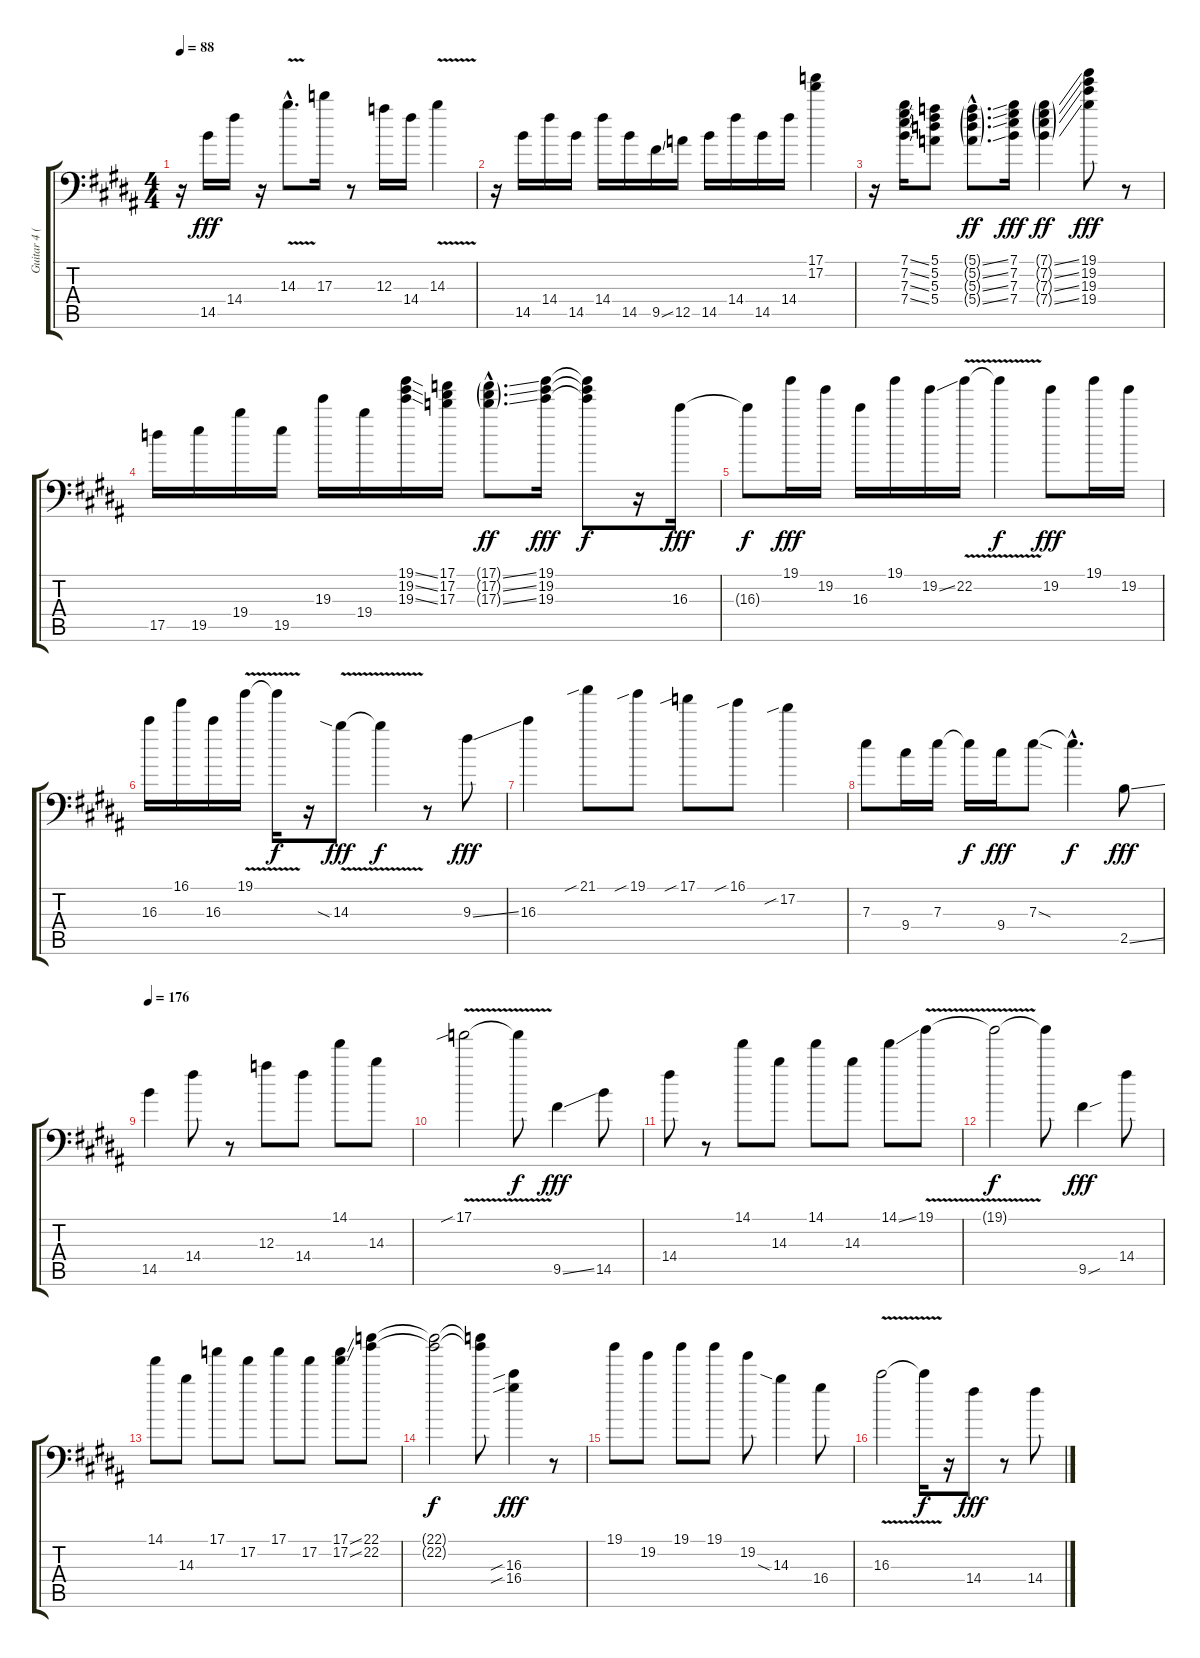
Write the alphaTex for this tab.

\track ("Guitar 4 (/w Slide)" "Guitar 4 (") {instrument overdrivenguitar}
\staff {score tabs}
\tuning (E4 Db4 A3 E3 A2 A1) {hide}
\ts (4 4)
\tempo 88
\clef f4
\ks b
r.16{dy fff} 14.5.16 14.4.16 r.16 14.3{v hac}.8{d} 17.3.16 r.8 12.3.16 14.4.16 14.3{v}.4 |
r.16 14.5.16 14.4.16 14.5.16 14.4.16 14.5.16 9.5{ss}.16 12.5.16 14.5.16 14.4.16 14.5.16 14.4.16 (17.1 17.2).4 |
r.16 (7.1{ss} 7.2{ss} 7.3{ss} 7.4{ss}).16 (5.1 5.2 5.3 5.4).8 (5.1{ss g hac} 5.2{ss g hac} 5.3{ss g hac} 5.4{ss g hac}).8{d dy ff} (7.1 7.2 7.3 7.4).16{dy fff} (7.1{ss g} 7.2{ss g} 7.3{ss g} 7.4{ss g}).4{dy ff} (19.1 19.2 19.3 19.4).8{dy fff} r.8 |
17.5.16 19.5.16 19.4.16 19.5.16 19.3.16 19.4.16 (19.1{ss} 19.2{ss} 19.3{ss}).16 (17.1 17.2 17.3).16 (17.1{ss g hac} 17.2{ss g hac} 17.3{ss g hac}).8{d dy ff} (19.1 19.2 19.3).16{dy fff} (19.1{t} 19.2{t} 19.3{t}).8{dy f} r.16 16.3.16{dy fff} |
16.3{t}.8{dy f} 19.1.16{dy fff} 19.2.16 16.3.16 19.1.16 19.2{ss}.16 22.2{v}.16 22.2{t}.4{dy f} 19.2.8{dy fff} 19.1.16 19.2.16 |
16.3.16 16.1.16 16.3.16 19.1{v}.16 19.1{t}.16{dy f} r.16 14.3{v sia}.8{dy fff} 14.3{t}.4{dy f} r.8 9.3{ss}.8{dy fff} |
16.3.4 21.1{sib}.8 19.1{sib}.8 17.1{sib}.8 16.1{sib}.8 17.2{sib}.4 |
7.3.8 9.4.16 7.3.16 7.3{t}.16{dy f} 9.4.16{dy fff} 7.3{sod}.8 7.3{hac t}.4{d dy f} 2.5{ss}.8{dy fff} |
\tempo 176
14.5.4 14.4.8 r.8 12.3.8 14.4.8 14.1.8 14.3.8 |
17.1{v sib}.2 17.1{t}.8{dy f} 9.5{ss}.4{dy fff} 14.5.8 |
14.4.8 r.8 14.1.8 14.3.8 14.1.8 14.3.8 14.1{ss}.8 19.1{v}.8 |
19.1{t}.2{dy f} 19.1{t}.8 9.5{sou}.4{dy fff} 14.4.8 |
14.1.8 14.3.8 17.1.8 17.2.8 17.1.8 17.2.8 (17.1{ss} 17.2{ss}).8 (22.1 22.2).8 |
(22.1{t} 22.2{t}).2{dy f} (22.1{t} 22.2{t}).8 (16.3{sib} 16.4{sib}).4{dy fff} r.8 |
19.1.8 19.2.8 19.1.8 19.1.8 19.2.8 14.3{sia}.4 16.4.8 |
16.3{v}.2 16.3{t}.16{dy f} r.16 14.4.8{dy fff} r.8 14.4.8
